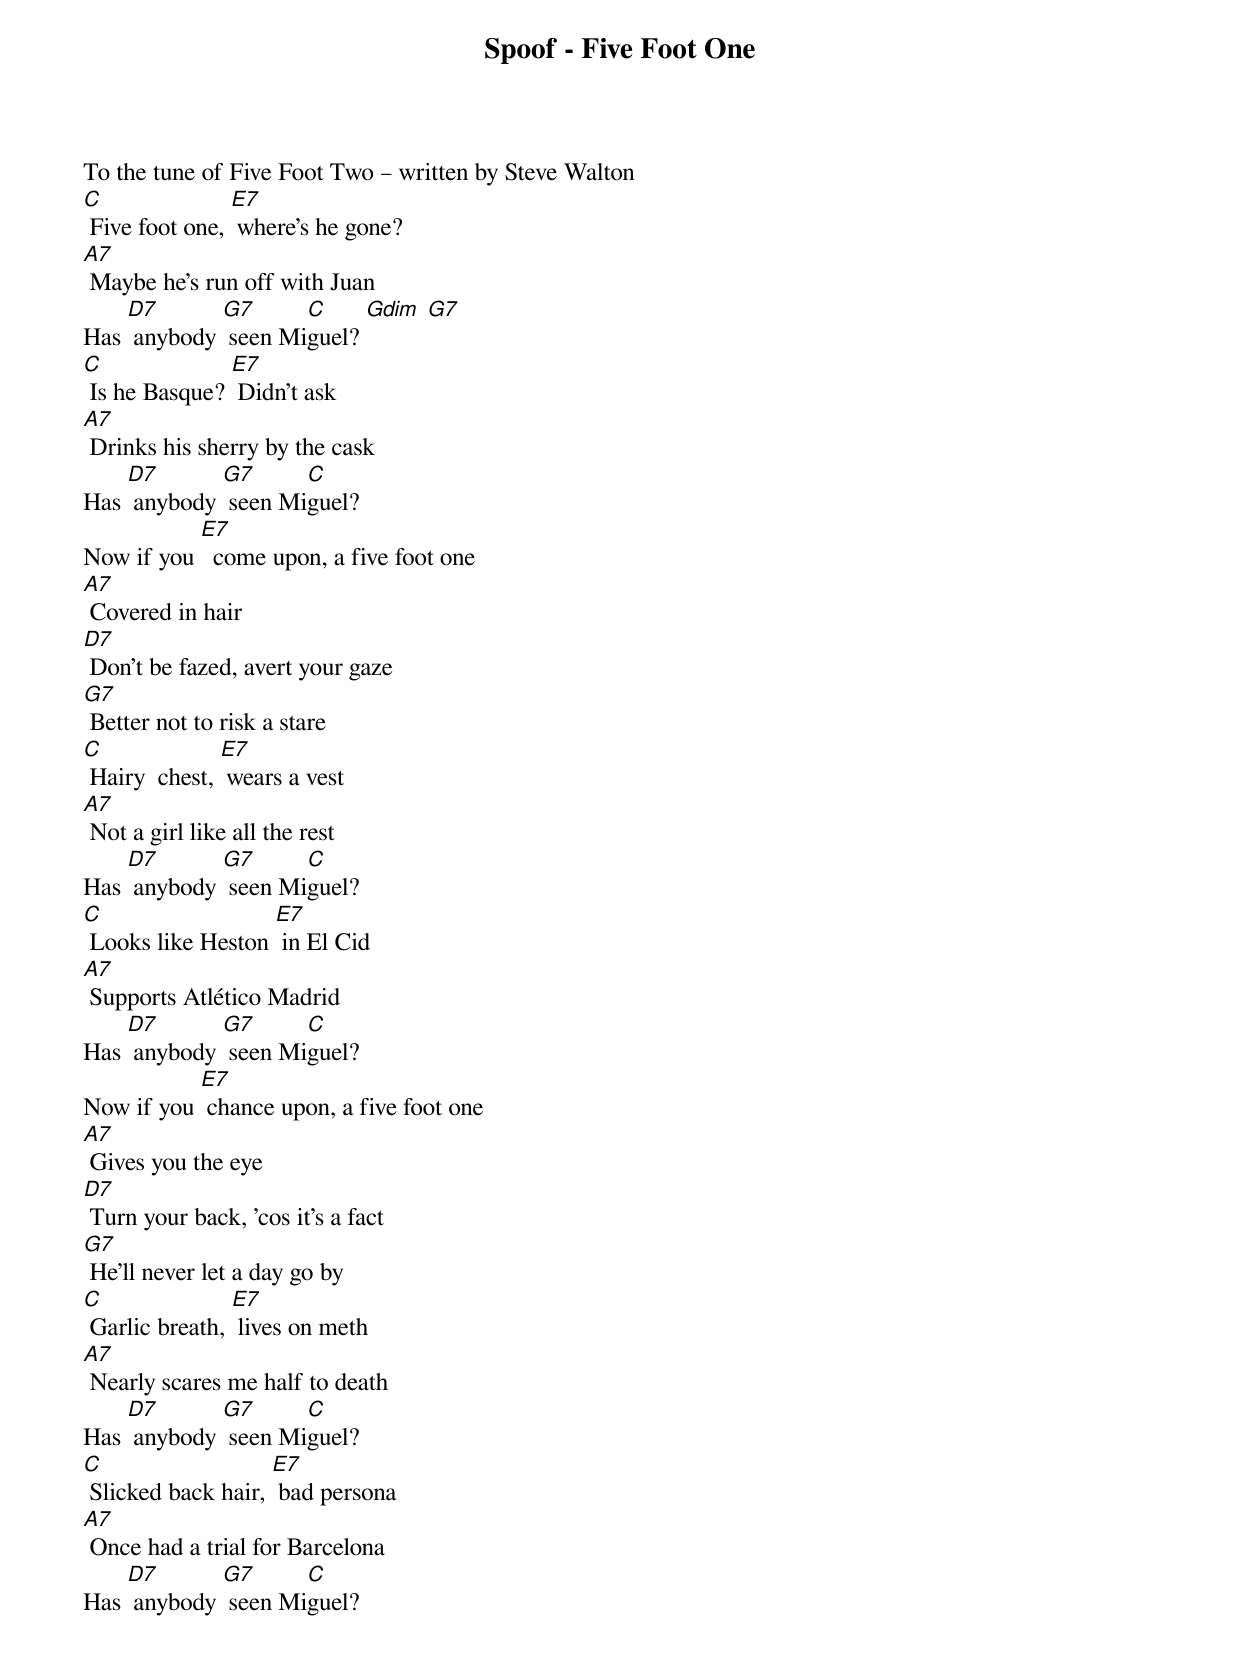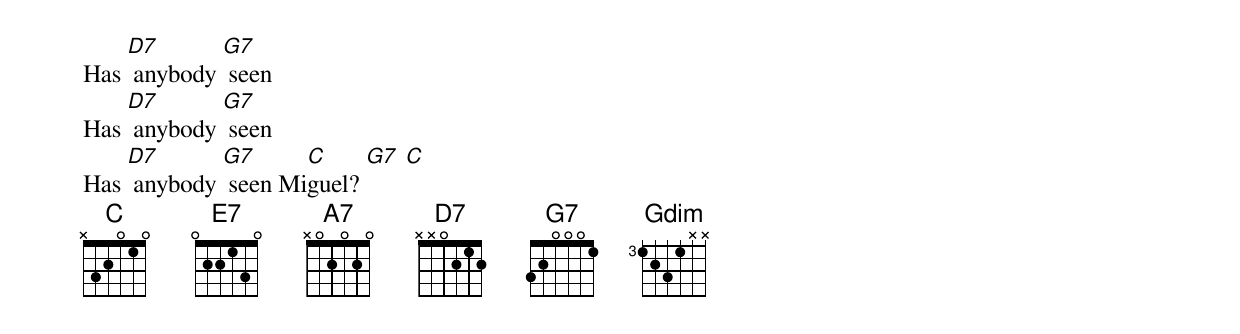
{t: Spoof - Five Foot One }
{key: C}
To the tune of Five Foot Two – written by Steve Walton
{c: }
[C] Five foot one, [E7] where's he gone?
[A7] Maybe he's run off with Juan
Has [D7] anybody [G7] seen Mi[C]guel? [Gdim] [G7]
{c: }
[C] Is he Basque? [E7] Didn't ask
[A7] Drinks his sherry by the cask
Has [D7] anybody [G7] seen Mi[C]guel?
{c: }
Now if you [E7]  come upon, a five foot one
[A7] Covered in hair
[D7] Don't be fazed, avert your gaze
[G7] Better not to risk a stare
{c: }
[C] Hairy  chest, [E7] wears a vest
[A7] Not a girl like all the rest
Has [D7] anybody [G7] seen Mi[C]guel?
{c: }
[C] Looks like Heston [E7] in El Cid
[A7] Supports Atlético Madrid
Has [D7] anybody [G7] seen Mi[C]guel?
{c: }
Now if you [E7] chance upon, a five foot one
[A7] Gives you the eye
[D7] Turn your back, 'cos it's a fact
[G7] He'll never let a day go by
{c: }
[C] Garlic breath, [E7] lives on meth
[A7] Nearly scares me half to death
Has [D7] anybody [G7] seen Mi[C]guel?
{c: }
[C] Slicked back hair, [E7] bad persona
[A7] Once had a trial for Barcelona
Has [D7] anybody [G7] seen Mi[C]guel?
{c: }
Has [D7] anybody [G7] seen
Has [D7] anybody [G7] seen
Has [D7] anybody [G7] seen Mi[C]guel? [G7] [C]
